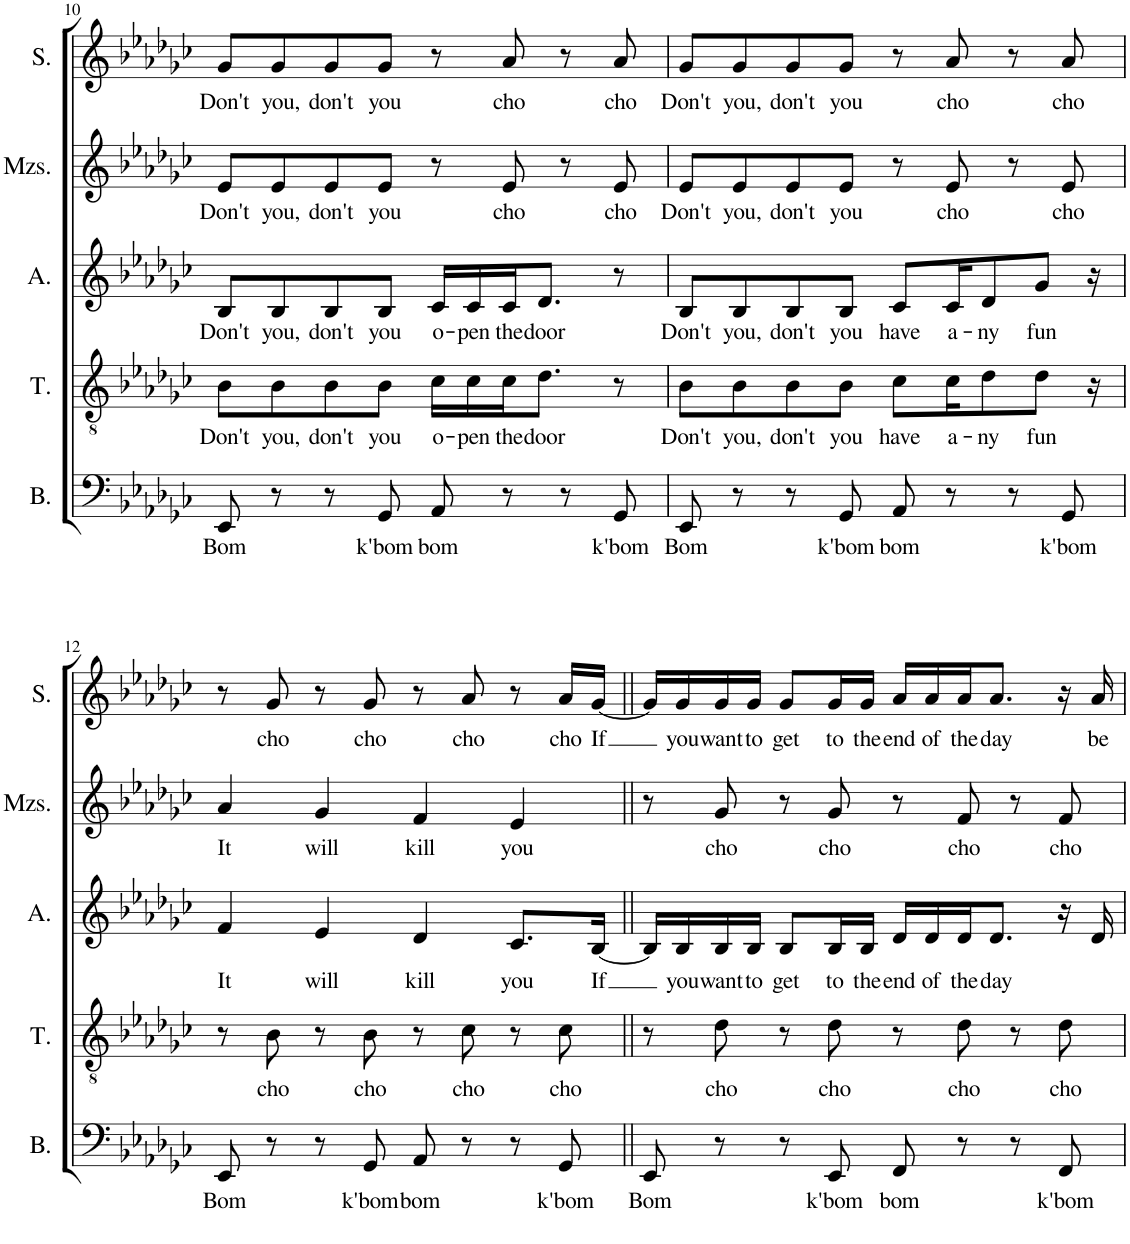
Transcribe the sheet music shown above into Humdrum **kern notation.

**kern	**text	**kern	**text	**kern	**text	**kern	**text	**kern	**text
*part5	*part5	*part4	*part4	*part3	*part3	*part2	*part2	*part1	*part1
*staff5	*staff5	*staff4	*staff4	*staff3	*staff3	*staff2	*staff2	*staff1	*staff1
*I"Bass	*	*I"Tenor	*	*I"Alto	*	*I"Mezzo-soprano	*	*I"Soprano	*
*I'B.	*	*I'T.	*	*I'A.	*	*I'Mzs.	*	*I'S.	*
!!LO:PB:g=z
*clefF4	*	*clefGv2	*	*clefG2	*	*clefG2	*	*clefG2	*
*k[b-e-a-d-g-c-]	*	*k[b-e-a-d-g-c-]	*	*k[b-e-a-d-g-c-]	*	*k[b-e-a-d-g-c-]	*	*k[b-e-a-d-g-c-]	*
*M4/4	*	*M4/4	*	*M4/4	*	*M4/4	*	*M4/4	*
=10	=10	=10	=10	=10	=10	=10	=10	=10	=10
!	!LO:LY:b	!	!LO:LY:b	!	!LO:LY:b	!	!LO:LY:b	!	!LO:LY:b
8EE-/	Bom	8B-\L	Don't	8B-/L	Don't	8e-/L	Don't	8g-/L	Don't
!	!	!	!LO:LY:b	!	!LO:LY:b	!	!LO:LY:b	!	!LO:LY:b
8r	.	8B-\	you,	8B-/	you,	8e-/	you,	8g-/	you,
!	!	!	!LO:LY:b	!	!LO:LY:b	!	!LO:LY:b	!	!LO:LY:b
8r	.	8B-\	don't	8B-/	don't	8e-/	don't	8g-/	don't
!	!LO:LY:b	!	!LO:LY:b	!	!LO:LY:b	!	!LO:LY:b	!	!LO:LY:b
8GG-/	k'bom	8B-\J	you	8B-/J	you	8e-/J	you	8g-/J	you
!	!LO:LY:b	!	!LO:LY:b	!	!LO:LY:b	!	!	!	!
8AA-/	bom	16c-\LL	o-	16c-/LL	o-	8r	.	8r	.
!	!	!	!LO:LY:b	!	!LO:LY:b	!	!	!	!
.	.	16c-\	-pen	16c-/	-pen	.	.	.	.
!	!	!	!LO:LY:b	!	!LO:LY:b	!	!LO:LY:b	!	!LO:LY:b
8r	.	16c-\J	the	16c-/J	the	8e-/	cho	8a-/	cho
!	!	!	!LO:LY:b	!	!LO:LY:b	!	!	!	!
.	.	8.d-\J	door	8.d-/J	door	.	.	.	.
8r	.	.	.	.	.	8r	.	8r	.
!	!LO:LY:b	!	!	!	!	!	!LO:LY:b	!	!LO:LY:b
8GG-/	k'bom	8r	.	8r	.	8e-/	cho	8a-/	cho
=11	=11	=11	=11	=11	=11	=11	=11	=11	=11
!	!LO:LY:b	!	!LO:LY:b	!	!LO:LY:b	!	!LO:LY:b	!	!LO:LY:b
8EE-/	Bom	8B-\L	Don't	8B-/L	Don't	8e-/L	Don't	8g-/L	Don't
!	!	!	!LO:LY:b	!	!LO:LY:b	!	!LO:LY:b	!	!LO:LY:b
8r	.	8B-\	you,	8B-/	you,	8e-/	you,	8g-/	you,
!	!	!	!LO:LY:b	!	!LO:LY:b	!	!LO:LY:b	!	!LO:LY:b
8r	.	8B-\	don't	8B-/	don't	8e-/	don't	8g-/	don't
!	!LO:LY:b	!	!LO:LY:b	!	!LO:LY:b	!	!LO:LY:b	!	!LO:LY:b
8GG-/	k'bom	8B-\J	you	8B-/J	you	8e-/J	you	8g-/J	you
!	!LO:LY:b	!	!LO:LY:b	!	!LO:LY:b	!	!	!	!
8AA-/	bom	8c-\L	have	8c-/L	have	8r	.	8r	.
!	!	!	!LO:LY:b	!	!LO:LY:b	!	!LO:LY:b	!	!LO:LY:b
8r	.	16c-\K	a-	16c-/K	a-	8e-/	cho	8a-/	cho
!	!	!	!LO:LY:b	!	!LO:LY:b	!	!	!	!
.	.	8d-\	-ny	8d-/	-ny	.	.	.	.
8r	.	.	.	.	.	8r	.	8r	.
!	!	!	!LO:LY:b	!	!LO:LY:b	!	!	!	!
.	.	8d-\J	fun	8g-/J	fun	.	.	.	.
!	!LO:LY:b	!	!	!	!	!	!LO:LY:b	!	!LO:LY:b
8GG-/	k'bom	.	.	.	.	8e-/	cho	8a-/	cho
.	.	16r	.	16r	.	.	.	.	.
!!LO:LB:g=z
=12	=12	=12	=12	=12	=12	=12	=12	=12	=12
!	!LO:LY:b	!	!	!	!LO:LY:b	!	!LO:LY:b	!	!
8EE-/	Bom	8r	.	4f/	It	4a-/	It	8r	.
!	!	!	!LO:LY:b	!	!	!	!	!	!LO:LY:b
8r	.	8B-\	cho	.	.	.	.	8g-/	cho
!	!	!	!	!	!LO:LY:b	!	!LO:LY:b	!	!
8r	.	8r	.	4e-/	will	4g-/	will	8r	.
!	!LO:LY:b	!	!LO:LY:b	!	!	!	!	!	!LO:LY:b
8GG-/	k'bom	8B-\	cho	.	.	.	.	8g-/	cho
!	!LO:LY:b	!	!	!	!LO:LY:b	!	!LO:LY:b	!	!
8AA-/	bom	8r	.	4d-/	kill	4f/	kill	8r	.
!	!	!	!LO:LY:b	!	!	!	!	!	!LO:LY:b
8r	.	8c-\	cho	.	.	.	.	8a-/	cho
!	!	!	!	!	!LO:LY:b	!	!LO:LY:b	!	!
8r	.	8r	.	8.c-/L	you	4e-/	you	8r	.
!	!LO:LY:b	!	!LO:LY:b	!	!	!	!	!	!LO:LY:b
8GG-/	k'bom	8c-\	cho	.	.	.	.	16a-/LL	cho
!	!	!	!	!	!LO:LY:b	!	!	!	!LO:LY:b
.	.	.	.	[16B-/Jk	If	.	.	[16g-/JJ	If
=13||	=13||	=13||	=13||	=13||	=13||	=13||	=13||	=13||	=13||
!	!LO:LY:b	!	!	!	!	!	!	!	!
8EE-/	Bom	8r	.	16B-/LL]	.	8r	.	16g-/LL]	.
!	!	!	!	!	!LO:LY:b	!	!	!	!LO:LY:b
.	.	.	.	16B-/	you	.	.	16g-/	you
!	!	!	!LO:LY:b	!	!LO:LY:b	!	!LO:LY:b	!	!LO:LY:b
8r	.	8d-\	cho	16B-/	want	8g-/	cho	16g-/	want
!	!	!	!	!	!LO:LY:b	!	!	!	!LO:LY:b
.	.	.	.	16B-/JJ	to	.	.	16g-/JJ	to
!	!	!	!	!	!LO:LY:b	!	!	!	!LO:LY:b
8r	.	8r	.	8B-/L	get	8r	.	8g-/L	get
!	!LO:LY:b	!	!LO:LY:b	!	!LO:LY:b	!	!LO:LY:b	!	!LO:LY:b
8EE-/	k'bom	8d-\	cho	16B-/L	to	8g-/	cho	16g-/L	to
!	!	!	!	!	!LO:LY:b	!	!	!	!LO:LY:b
.	.	.	.	16B-/JJ	the	.	.	16g-/JJ	the
!	!LO:LY:b	!	!	!	!LO:LY:b	!	!	!	!LO:LY:b
8FF/	bom	8r	.	16d-/LL	end	8r	.	16a-/LL	end
!	!	!	!	!	!LO:LY:b	!	!	!	!LO:LY:b
.	.	.	.	16d-/	of	.	.	16a-/	of
!	!	!	!LO:LY:b	!	!LO:LY:b	!	!LO:LY:b	!	!LO:LY:b
8r	.	8d-\	cho	16d-/J	the	8f/	cho	16a-/J	the
!	!	!	!	!	!LO:LY:b	!	!	!	!LO:LY:b
.	.	.	.	8.d-/J	day	.	.	8.a-/J	day
8r	.	8r	.	.	.	8r	.	.	.
!	!LO:LY:b	!	!LO:LY:b	!	!	!	!LO:LY:b	!	!
8FF/	k'bom	8d-\	cho	16r	.	8f/	cho	16r	.
!	!	!	!	!	!	!	!	!	!LO:LY:b
.	.	.	.	16d-/	.	.	.	16a-/	be
=	=	=	=	=	=	=	=	=	=
*-	*-	*-	*-	*-	*-	*-	*-	*-	*-
